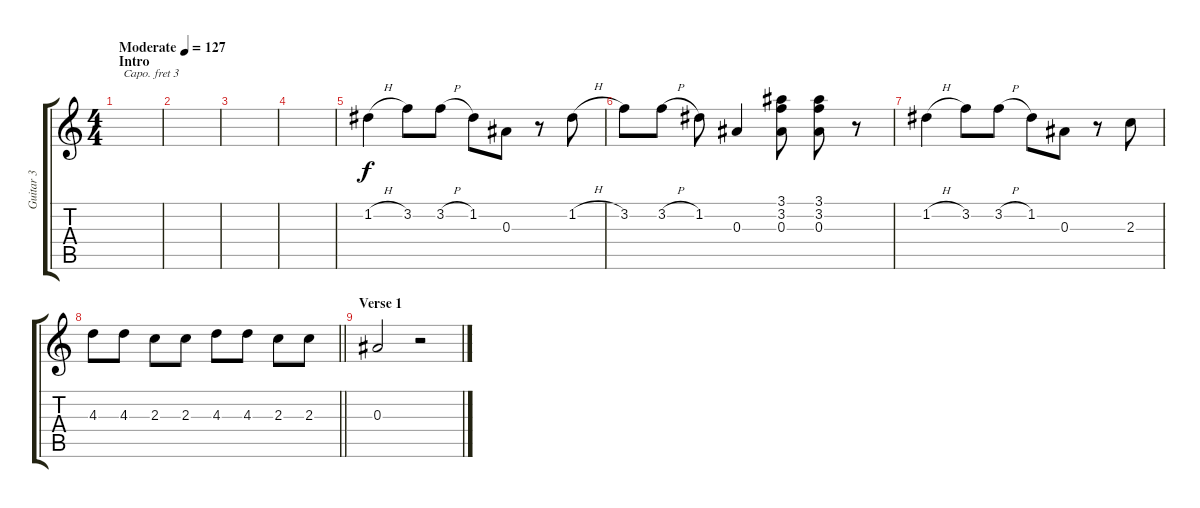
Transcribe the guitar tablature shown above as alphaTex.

\track ("Guitar 3" "Guitar 3") {instrument acousticguitarsteel}
\staff {score tabs}
\capo 3
\tuning (E4 B3 G3 D3 A2 E2) {hide}
\ts (4 4)
\section ("" "Intro")
\tempo (127 "Moderate")
\clef g2
\ks c
|
|
|
|
1.2{h}.4 3.2.8 3.2{h}.8 1.2.8 0.3.8 r.8 1.2{h}.8 |
3.2.8 3.2{h}.8 1.2.8 0.3.4 (3.1 3.2 0.3).8 (3.1 3.2 0.3).8 r.8 |
1.2{h}.4 3.2.8 3.2{h}.8 1.2.8 0.3.8 r.8 2.3.8 |
\barLineRight lightlight
4.3.8 4.3.8 2.3.8 2.3.8 4.3.8 4.3.8 2.3.8 2.3.8 |
\section ("" "Verse 1")
0.3.2 r.2
